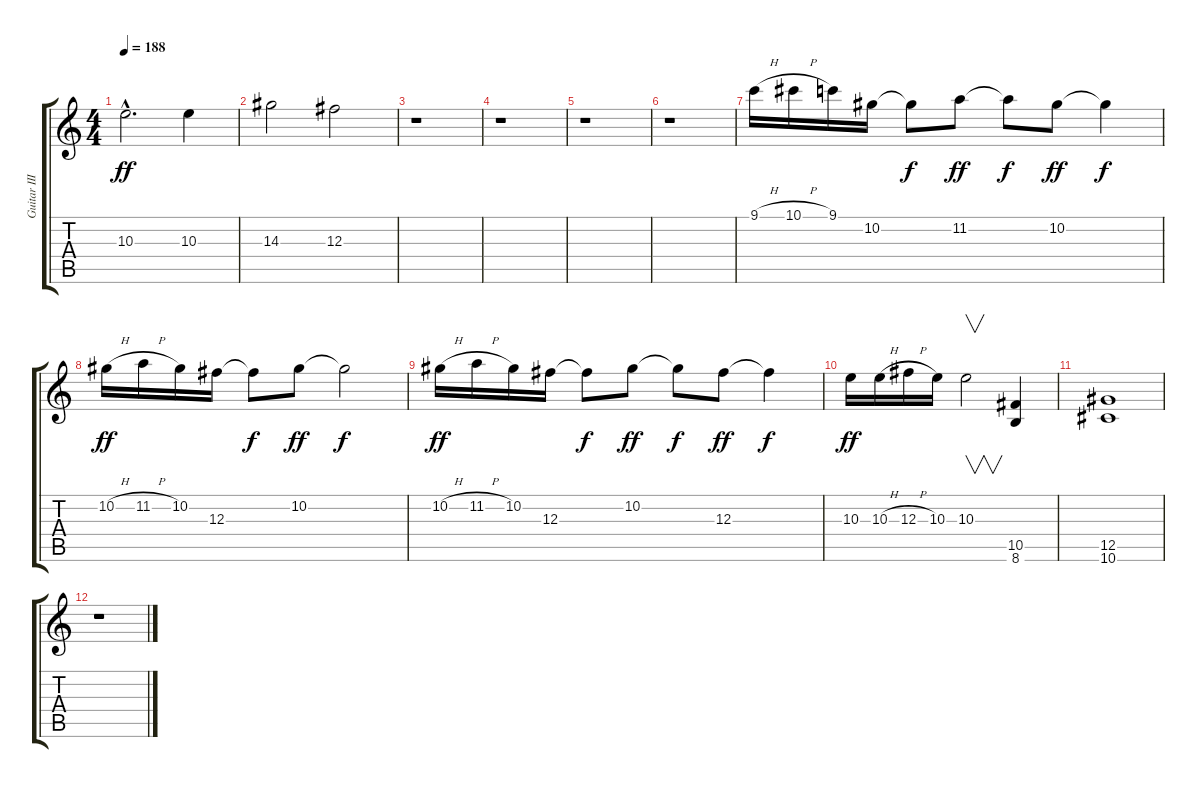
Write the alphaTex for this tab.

\track ("Guitar III" "Guitar III") {instrument overdrivenguitar}
\staff {score tabs}
\tuning (Eb4 Bb3 Gb3 Db3 Ab2 Eb2) {hide}
\ts (4 4)
\tempo 188
\clef g2
\ks c
10.3{hac}.2{d dy ff} 10.3.4 |
14.3.2 12.3.2 |
r.1 |
r.1 |
r.1 |
r.1 |
9.1{h}.16 10.1{h}.16 9.1.16 10.2.16 10.2{t}.8{dy f} 11.2.8{dy ff} 11.2{t}.8{dy f} 10.2.8{dy ff} 10.2{t}.4{dy f} |
10.2{h}.16{dy ff} 11.2{h}.16 10.2.16 12.3.16 12.3{t}.8{dy f} 10.2.8{dy ff} 10.2{t}.2{dy f} |
10.2{h}.16{dy ff} 11.2{h}.16 10.2.16 12.3.16 12.3{t}.8{dy f} 10.2.8{dy ff} 10.2{t}.8{dy f} 12.3.8{dy ff} 12.3{t}.4{dy f} |
10.3.16{dy ff} 10.3{h}.16 12.3{h}.16 10.3.16 10.3.2{v} (10.5 8.6).4 |
(12.5 10.6).1 |
r.1
